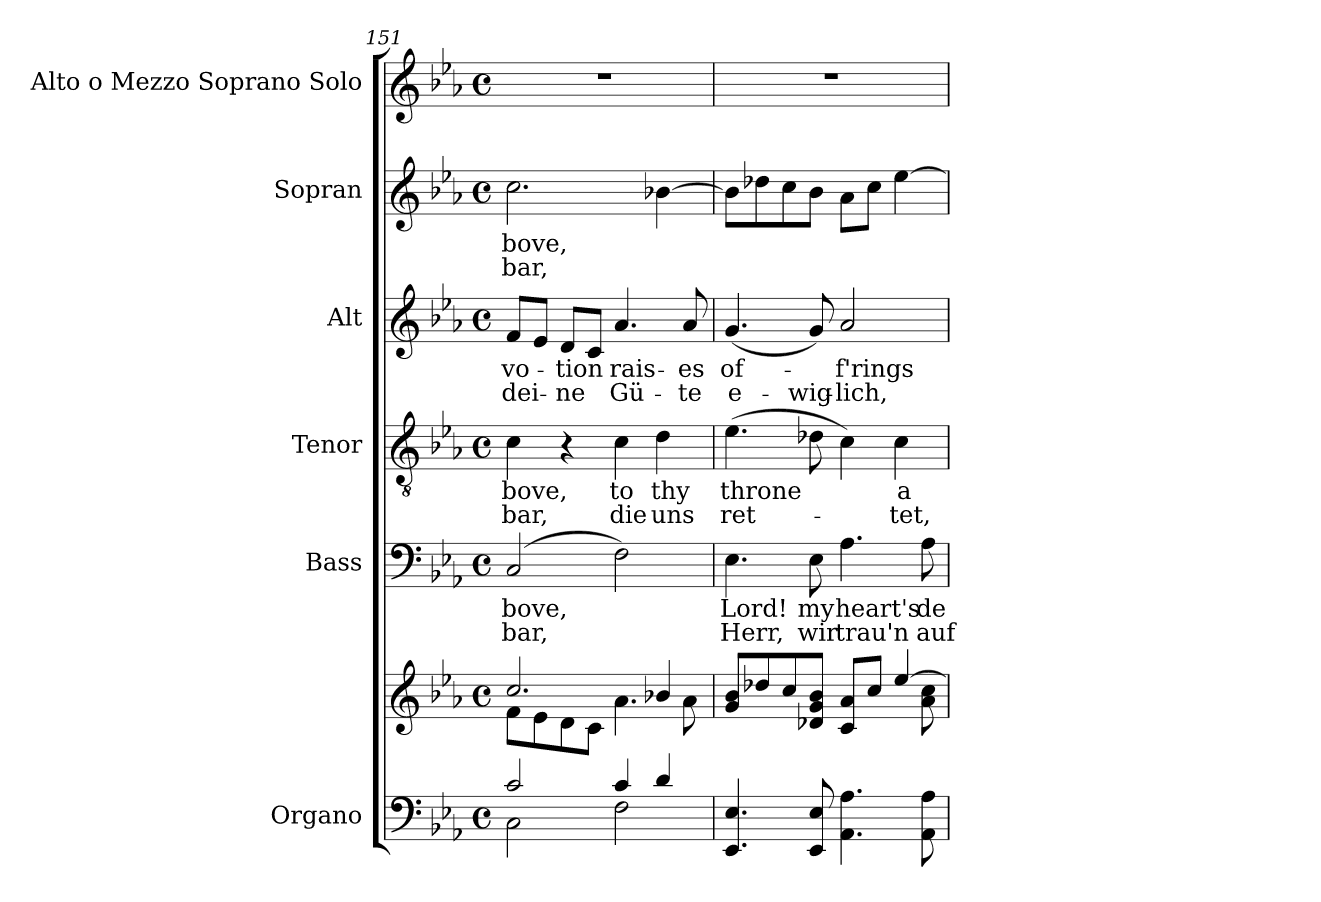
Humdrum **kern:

**kern	**kern	**kern	**text	**text	**kern	**text	**text	**kern	**text	**text	**kern	**text	**text	**kern
*part6	*part6	*part5	*part5	*part5	*part4	*part4	*part4	*part3	*part3	*part3	*part2	*part2	*part2	*part1
*staff7	*staff6	*staff5	*staff5	*staff5	*staff4	*staff4	*staff4	*staff3	*staff3	*staff3	*staff2	*staff2	*staff2	*staff1
*I"Organo	*	*I"Bass	*	*	*I"Tenor	*	*	*I"Alt	*	*	*I"Sopran	*	*	*I"Alto o Mezzo Soprano Solo
*	*	*I'B	*	*	*I'T	*	*	*I'A	*	*	*I'S	*	*	*I'S o l o
*clefF4	*clefG2	*clefF4	*	*	*clefGv2	*	*	*clefG2	*	*	*clefG2	*	*	*clefG2
*k[b-e-a-]	*k[b-e-a-]	*k[b-e-a-]	*	*	*k[b-e-a-]	*	*	*k[b-e-a-]	*	*	*k[b-e-a-]	*	*	*k[b-e-a-]
*M4/4	*M4/4	*M4/4	*	*	*M4/4	*	*	*M4/4	*	*	*M4/4	*	*	*M4/4
*met(c)	*met(c)	*met(c)	*	*	*met(c)	*	*	*met(c)	*	*	*met(c)	*	*	*met(c)
=151	=151	=151	=151	=151	=151	=151	=151	=151	=151	=151	=151	=151	=151	=151
*^	*^	*	*	*	*	*	*	*	*	*	*	*	*	*
!	!	!	!	!	!LO:LY:b	!LO:LY:b	!	!LO:LY:b	!LO:LY:b	!	!LO:LY:b	!LO:LY:b	!	!LO:LY:b	!LO:LY:b	!
2c/	2C\	2.cc/	8f\L	(>2C/	-bove,	-bar,	4c\	-bove,	-bar,	8f/L	-vo-	dei-	2.cc\	-bove,	-bar,	1r
.	.	.	8e-\	.	.	.	.	.	.	8e-/J	.	.	.	.	.	.
!	!	!	!	!	!	!	!	!	!	!	!LO:LY:b	!LO:LY:b	!	!	!	!
.	.	.	8d\	.	.	.	4r	.	.	8d/L	-tion	-ne	.	.	.	.
.	.	.	8c\J	.	.	.	.	.	.	8c/J	.	.	.	.	.	.
!	!	!	!	!	!	!	!	!LO:LY:b	!LO:LY:b	!	!LO:LY:b	!LO:LY:b	!	!	!	!
4c/	2F\	.	4.a-\	2F\)	.	.	4c\	to	die	4.a-/	rais-	Gü-	.	.	.	.
!	!	!	!	!	!	!	!	!LO:LY:b	!LO:LY:b	!	!	!	!	!	!	!
4d/	.	4b-X/	.	.	.	.	4d\	thy	uns	.	.	.	[4b-X\	.	.	.
!	!	!	!	!	!	!	!	!	!	!	!LO:LY:b	!LO:LY:b	!	!	!	!
.	.	.	8a-\	.	.	.	.	.	.	8a-/	-es	-te	.	.	.	.
*v	*v	*	*	*	*	*	*	*	*	*	*	*	*	*	*	*
!!LO:PB:g=z
=152	=152	=152	=152	=152	=152	=152	=152	=152	=152	=152	=152	=152	=152	=152	=152
!	!	!	!	!LO:LY:b	!LO:LY:b	!	!LO:LY:b	!LO:LY:b	!	!LO:LY:b	!LO:LY:b	!	!	!	!
4.EE-/ 4.E-/	8g/ 8b-/L	2.ryy	4.E-\	Lord!	Herr,	(>4.e-\	throne	ret-	(<4.g/	of-	e-	8b-\L]	.	.	1r
.	8dd-X/	.	.	.	.	.	.	.	.	.	.	8dd-X\	.	.	.
.	8cc/	.	.	.	.	.	.	.	.	.	.	8cc\	.	.	.
!	!	!	!	!LO:LY:b	!LO:LY:b	!	!	!	!	!	!LO:LY:b	!	!	!	!
8EE-/ 8E-/	8d-X/ 8g/ 8b-/J	.	8E-\	my	wir	8d-X\	.	.	8g/)	.	-wig-	8b-\J	.	.	.
!	!	!	!	!LO:LY:b	!LO:LY:b	!	!	!	!	!LO:LY:b	!LO:LY:b	!	!	!	!
4.AA-\ 4.A-\	8c/ 8a-/L	.	4.A-\	heart's	trau'n	4c\)	.	.	2a-/	-f'rings	-lich,	8a-\L	.	.	.
.	8cc/J	.	.	.	.	.	.	.	.	.	.	8cc\J	.	.	.
!	!	!	!	!	!	!	!LO:LY:b	!LO:LY:b	!	!	!	!	!	!	!
.	[4ee-/	8ryy	.	.	.	4c\	a-	-tet,	.	.	.	[4ee-\	.	.	.
!	!	!	!	!LO:LY:b	!LO:LY:b	!	!	!	!	!	!	!	!	!	!
8AA-\ 8A-\	.	8a-\ 8cc\	8A-\	de-	auf	.	.	.	.	.	.	.	.	.	.
*	*v	*v	*	*	*	*	*	*	*	*	*	*	*	*	*
=	=	=	=	=	=	=	=	=	=	=	=	=	=	=
*-	*-	*-	*-	*-	*-	*-	*-	*-	*-	*-	*-	*-	*-	*-
